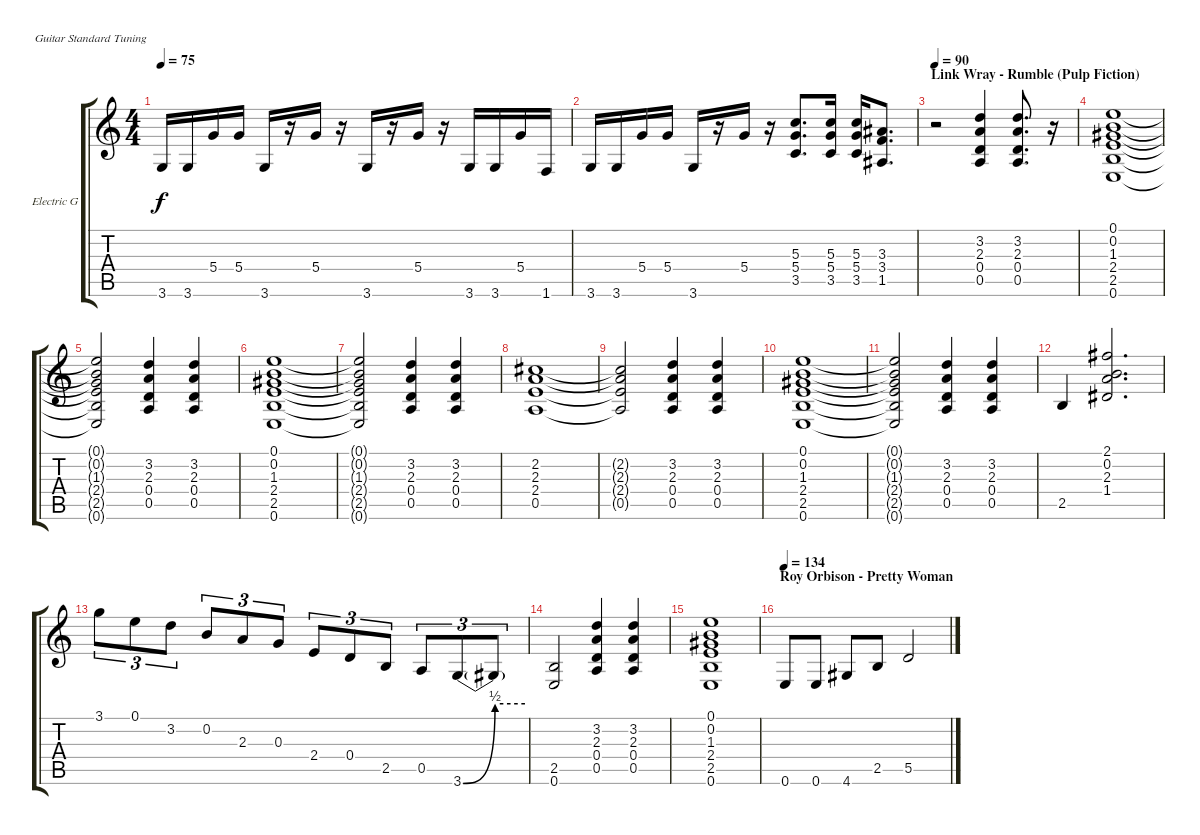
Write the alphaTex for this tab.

\defaultSystemsLayout 4
\bracketExtendMode groupsimilarinstruments
\firstSystemTrackNameOrientation horizontal
\otherSystemsTrackNameOrientation horizontal
\track ("Electric Guitar" "Electric G") {instrument electricguitarclean}
\staff {score tabs}
\tuning (E4 B3 G3 D3 A2 E2)
\ts (4 4)
\tempo 75
\clef g2
\ks c
3.6.16{dy f} 3.6.16 5.4.16 5.4.16 3.6.16 r.16 5.4.16 r.16 3.6.16 r.16 5.4.16 r.16 3.6.16 3.6.16 5.4.16 1.6.16 |
3.6.16 3.6.16 5.4.16 5.4.16 3.6.16 r.16 5.4.16 r.16 (5.3 5.4 3.5).8{d} (5.3 5.4 3.5).16 (5.3 5.4 3.5).16 (3.3 3.4 1.5).8{d} |
\section ("" "Link Wray - Rumble (Pulp Fiction)")
\tempo 90
r.2 (3.2 2.3 0.4 0.5).4 (3.2 2.3 0.4 0.5).8{d} r.16 |
(0.1 0.2 1.3 2.4 2.5 0.6).1 |
(0.1{t} 0.2{t} 1.3{t} 2.4{t} 2.5{t} 0.6{t}).2 (3.2 2.3 0.4 0.5).4 (3.2 2.3 0.4 0.5).4 |
(0.1 0.2 1.3 2.4 2.5 0.6).1 |
\scale
0.408167 (0.1{t} 0.2{t} 1.3{t} 2.4{t} 2.5{t} 0.6{t}).2 (3.2 2.3 0.4 0.5).4 (3.2 2.3 0.4 0.5).4 |
\scale
0.162838 (2.2 2.3 2.4 0.5).1 |
\scale
0.261799 (2.2{t} 2.3{t} 2.4{t} 0.5{t}).2 (3.2 2.3 0.4 0.5).4 (3.2 2.3 0.4 0.5).4 |
\scale
0.167123 (0.1 0.2 1.3 2.4 2.5 0.6).1 |
(0.1{t} 0.2{t} 1.3{t} 2.4{t} 2.5{t} 0.6{t}).2 (3.2 2.3 0.4 0.5).4 (3.2 2.3 0.4 0.5).4 |
2.5.4 (2.1 0.2 2.3 1.4).2{d} |
3.1.8{tu (3 2)} 0.1.8{tu (3 2)} 3.2.8{tu (3 2)} 0.2.8{tu (3 2)} 2.3.8{tu (3 2)} 0.3.8{tu (3 2)} 2.4.8{tu (3 2)} 0.4.8{tu (3 2)} 2.5.8{tu (3 2)} 0.5.8{tu (3 2)} 3.6{be (bend 0 0 60 2)}.8{tu (3 2)} 3.6{be (hold 0 2 60 2) t}.8{tu (3 2)} |
(2.5 0.6).2 (3.2 2.3 0.4 0.5).4 (3.2 2.3 0.4 0.5).4 |
(0.1 0.2 1.3 2.4 2.5 0.6).1 |
\section ("" "Roy Orbison - Pretty Woman")
\tempo 134
0.6.8 0.6.8 4.6.8 2.5.8 5.5.2
